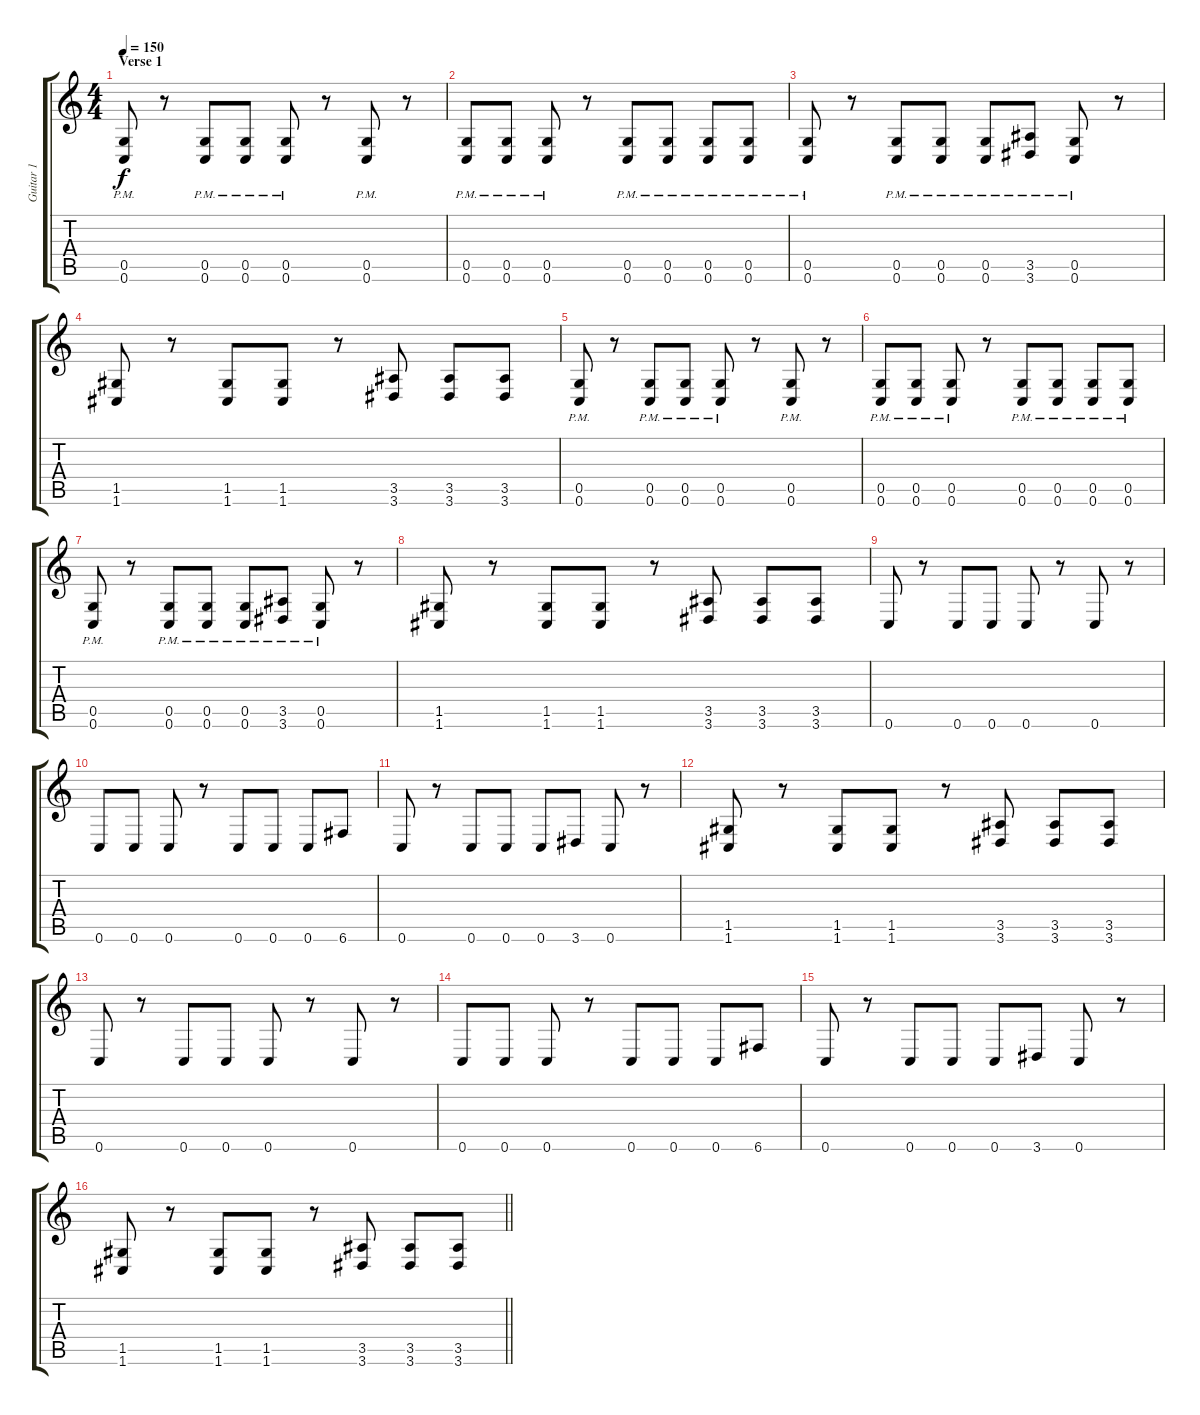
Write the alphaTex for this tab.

\track ("Guitar 1" "Guitar 1") {instrument distortionguitar}
\staff {score tabs}
\tuning (D4 A3 F3 C3 G2 C2) {hide}
\ts (4 4)
\section ("" "Verse 1")
\tempo 150
\clef g2
\ks c
(0.5{pm} 0.6{pm}).8{dy f} r.8 (0.5{pm} 0.6{pm}).8 (0.5{pm} 0.6{pm}).8 (0.5{pm} 0.6{pm}).8 r.8 (0.5{pm} 0.6{pm}).8 r.8 |
(0.5{pm} 0.6{pm}).8 (0.5{pm} 0.6{pm}).8 (0.5{pm} 0.6{pm}).8 r.8 (0.5{pm} 0.6{pm}).8 (0.5{pm} 0.6{pm}).8 (0.5{pm} 0.6{pm}).8 (0.5{pm} 0.6{pm}).8 |
(0.5{pm} 0.6{pm}).8 r.8 (0.5{pm} 0.6{pm}).8 (0.5{pm} 0.6{pm}).8 (0.5{pm} 0.6{pm}).8 (3.5{pm} 3.6{pm}).8 (0.5{pm} 0.6{pm}).8 r.8 |
(1.5 1.6).8 r.8 (1.5 1.6).8 (1.5 1.6).8 r.8 (3.5 3.6).8 (3.5 3.6).8 (3.5 3.6).8 |
(0.5{pm} 0.6{pm}).8 r.8 (0.5{pm} 0.6{pm}).8 (0.5{pm} 0.6{pm}).8 (0.5{pm} 0.6{pm}).8 r.8 (0.5{pm} 0.6{pm}).8 r.8 |
(0.5{pm} 0.6{pm}).8 (0.5{pm} 0.6{pm}).8 (0.5{pm} 0.6{pm}).8 r.8 (0.5{pm} 0.6{pm}).8 (0.5{pm} 0.6{pm}).8 (0.5{pm} 0.6{pm}).8 (0.5{pm} 0.6{pm}).8 |
(0.5{pm} 0.6{pm}).8 r.8 (0.5{pm} 0.6{pm}).8 (0.5{pm} 0.6{pm}).8 (0.5{pm} 0.6{pm}).8 (3.5{pm} 3.6{pm}).8 (0.5{pm} 0.6{pm}).8 r.8 |
(1.5 1.6).8 r.8 (1.5 1.6).8 (1.5 1.6).8 r.8 (3.5 3.6).8 (3.5 3.6).8 (3.5 3.6).8 |
0.6.8 r.8 0.6.8 0.6.8 0.6.8 r.8 0.6.8 r.8 |
0.6.8 0.6.8 0.6.8 r.8 0.6.8 0.6.8 0.6.8 6.6.8 |
0.6.8 r.8 0.6.8 0.6.8 0.6.8 3.6.8 0.6.8 r.8 |
(1.5 1.6).8 r.8 (1.5 1.6).8 (1.5 1.6).8 r.8 (3.5 3.6).8 (3.5 3.6).8 (3.5 3.6).8 |
0.6.8 r.8 0.6.8 0.6.8 0.6.8 r.8 0.6.8 r.8 |
0.6.8 0.6.8 0.6.8 r.8 0.6.8 0.6.8 0.6.8 6.6.8 |
0.6.8 r.8 0.6.8 0.6.8 0.6.8 3.6.8 0.6.8 r.8 |
\barLineRight lightlight
(1.5 1.6).8 r.8 (1.5 1.6).8 (1.5 1.6).8 r.8 (3.5 3.6).8 (3.5 3.6).8 (3.5 3.6).8
